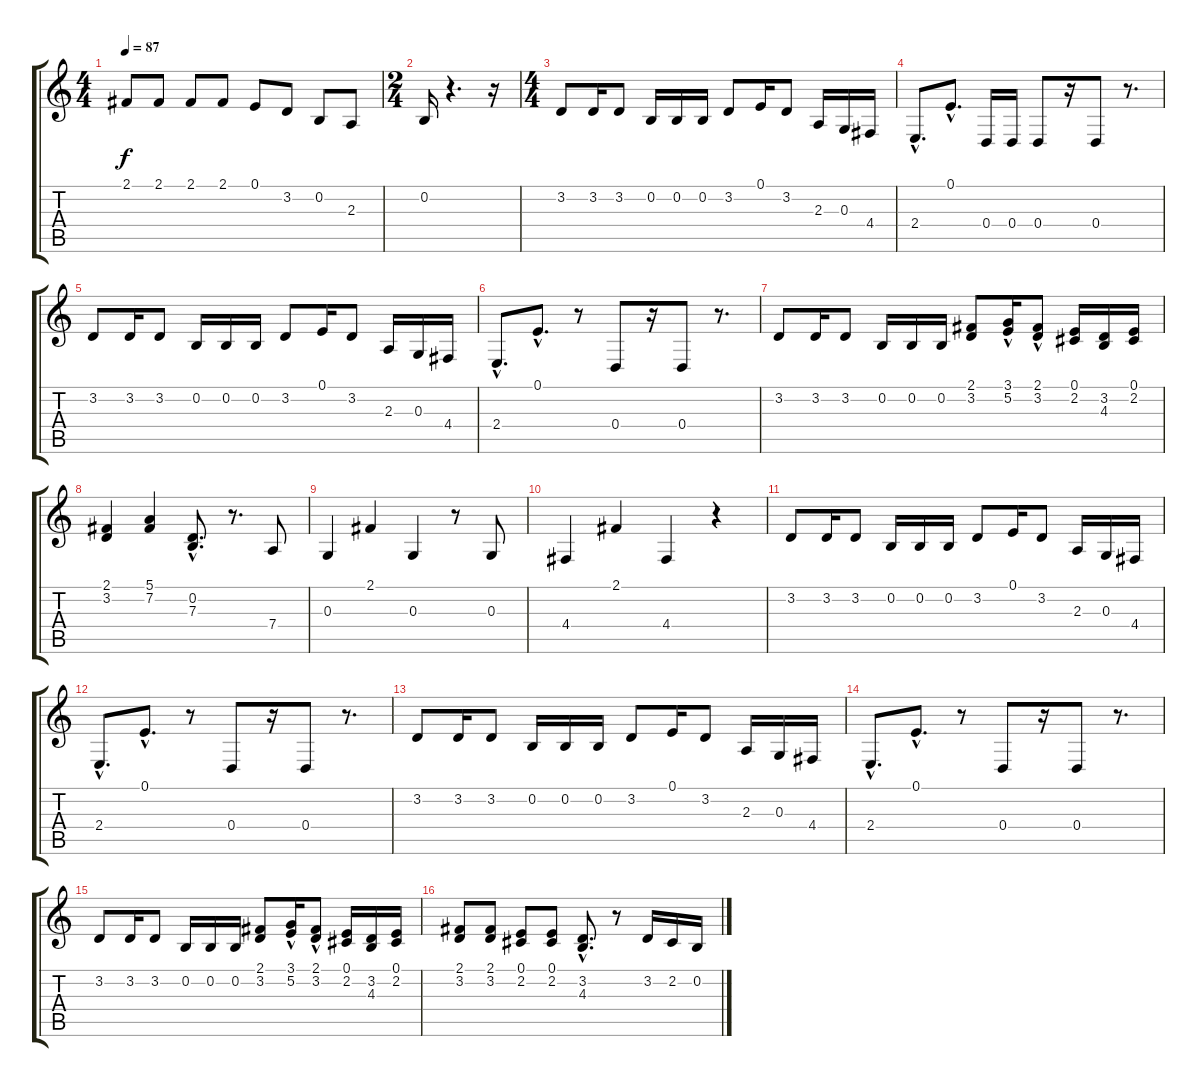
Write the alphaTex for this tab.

\track "" {instrument oboe}
\staff {score tabs}
\tuning (E4 B3 G3 D3 A2 E2) {hide}
\ts (4 4)
\tempo 87
\clef g2
\ks c
2.1.8{dy f} 2.1.8 2.1.8 2.1.8 0.1.8 3.2.8 0.2.8 2.3.8 |
\ts (2 4)
0.2.16 r.4{d} r.16 |
\ts (4 4)
3.2.8 3.2.16 3.2.8 0.2.16 0.2.16 0.2.16 3.2.8 0.1.16 3.2.8 2.3.16 0.3.16 4.4.16 |
2.4{hac}.8{d} 0.1{hac}.8{d} 0.4.16 0.4.16 0.4.8 r.16 0.4.8 r.8{d} |
3.2.8 3.2.16 3.2.8 0.2.16 0.2.16 0.2.16 3.2.8 0.1.16 3.2.8 2.3.16 0.3.16 4.4.16 |
2.4{hac}.8{d} 0.1{hac}.8{d} r.8 0.4.8 r.16 0.4.8 r.8{d} |
3.2.8 3.2.16 3.2.8 0.2.16 0.2.16 0.2.16 (2.1 3.2).8 (3.1{hac} 5.2).16 (2.1 3.2{hac}).8 (0.1 2.2).16 (3.2 4.3).16 (0.1 2.2).16 |
(2.1 3.2).4 (5.1 7.2).4 (0.2{hac} 7.3{hac}).8{d} r.8{d} 7.4.8 |
0.3.4 2.1.4 0.3.4 r.8 0.3.8 |
4.4.4 2.1.4 4.4.4 r.4 |
3.2.8 3.2.16 3.2.8 0.2.16 0.2.16 0.2.16 3.2.8 0.1.16 3.2.8 2.3.16 0.3.16 4.4.16 |
2.4{hac}.8{d} 0.1{hac}.8{d} r.8 0.4.8 r.16 0.4.8 r.8{d} |
3.2.8 3.2.16 3.2.8 0.2.16 0.2.16 0.2.16 3.2.8 0.1.16 3.2.8 2.3.16 0.3.16 4.4.16 |
2.4{hac}.8{d} 0.1{hac}.8{d} r.8 0.4.8 r.16 0.4.8 r.8{d} |
3.2.8 3.2.16 3.2.8 0.2.16 0.2.16 0.2.16 (2.1 3.2).8 (3.1{hac} 5.2).16 (2.1 3.2{hac}).8 (0.1 2.2).16 (3.2 4.3).16 (0.1 2.2).16 |
(2.1 3.2).8 (2.1 3.2).8 (0.1 2.2).8 (0.1 2.2).8 (3.2{hac} 4.3{hac}).8{d} r.8 3.2.16 2.2.16 0.2.16
